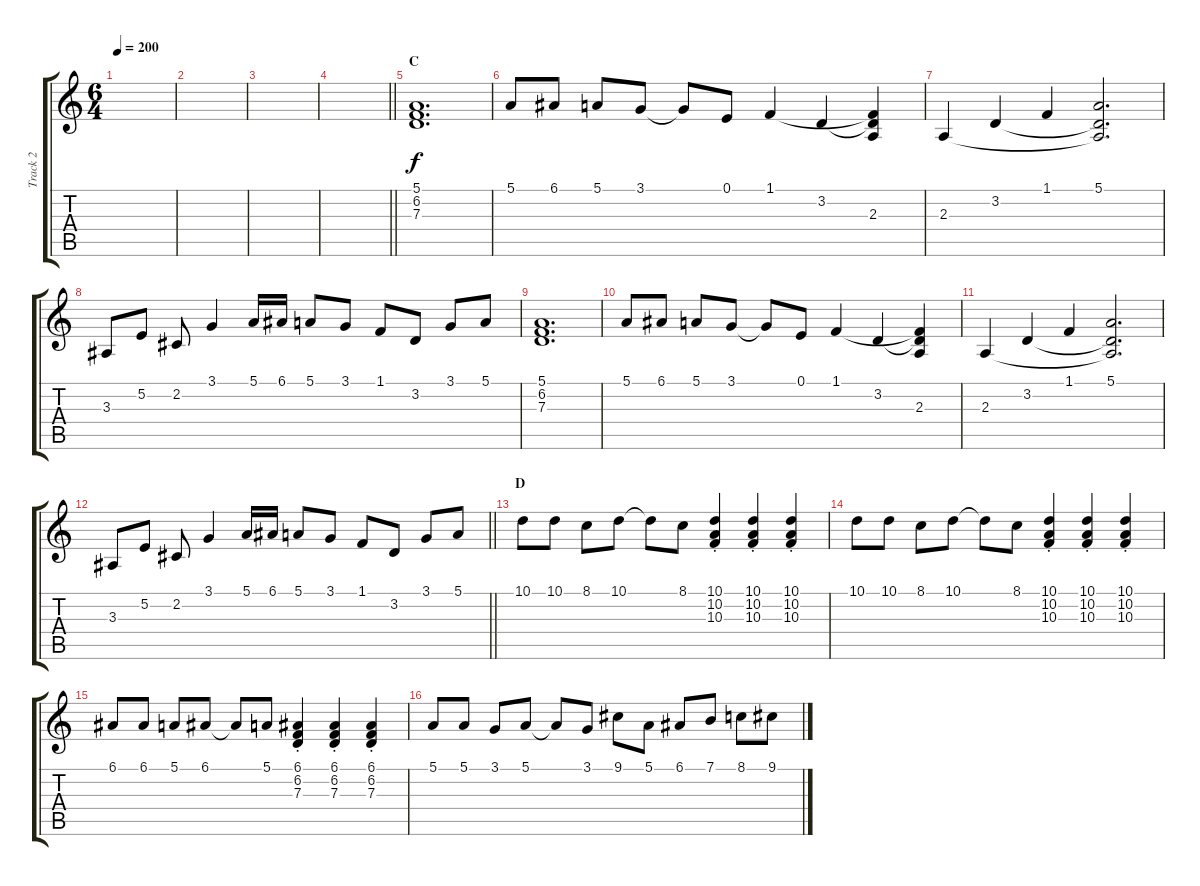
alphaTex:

\track ("Track 2" "Track 2") {instrument lead1square}
\staff {score tabs}
\tuning (E4 B3 G3 D3 A2 D2) {hide}
\ts (6 4)
\tempo 200
\clef g2
\ks c
|
|
|
\barLineRight lightlight
|
\section ("" "C")
(5.1 6.2 7.3).1{d} |
5.1.8 6.1.8 5.1.8 3.1.8 3.1{t}.8 0.1.8 1.1.4 3.2.4 (1.1{t} 3.2{t} 2.3).4 |
2.3.4 3.2.4 1.1.4 (5.1 3.2{t} 2.3{t}).2{d} |
3.3.8 5.2.8 2.2.8 3.1.4 5.1.16 6.1.16 5.1.8 3.1.8 1.1.8 3.2.8 3.1.8 5.1.8 |
(5.1 6.2 7.3).1{d} |
5.1.8 6.1.8 5.1.8 3.1.8 3.1{t}.8 0.1.8 1.1.4 3.2.4 (1.1{t} 3.2{t} 2.3).4 |
2.3.4 3.2.4 1.1.4 (5.1 3.2{t} 2.3{t}).2{d} |
\barLineRight lightlight
3.3.8 5.2.8 2.2.8 3.1.4 5.1.16 6.1.16 5.1.8 3.1.8 1.1.8 3.2.8 3.1.8 5.1.8 |
\section ("" "D")
10.1.8 10.1.8 8.1.8 10.1.8 10.1{t}.8 8.1.8 (10.1{st} 10.2{st} 10.3{st}).4 (10.1{st} 10.2{st} 10.3{st}).4 (10.1{st} 10.2{st} 10.3{st}).4 |
10.1.8 10.1.8 8.1.8 10.1.8 10.1{t}.8 8.1.8 (10.1{st} 10.2{st} 10.3{st}).4 (10.1{st} 10.2{st} 10.3{st}).4 (10.1{st} 10.2{st} 10.3{st}).4 |
6.1.8 6.1.8 5.1.8 6.1.8 6.1{t}.8 5.1.8 (6.1{st} 6.2{st} 7.3{st}).4 (6.1{st} 6.2{st} 7.3{st}).4 (6.1{st} 6.2{st} 7.3{st}).4 |
5.1.8 5.1.8 3.1.8 5.1.8 5.1{t}.8 3.1.8 9.1.8 5.1.8 6.1.8 7.1.8 8.1.8 9.1.8
